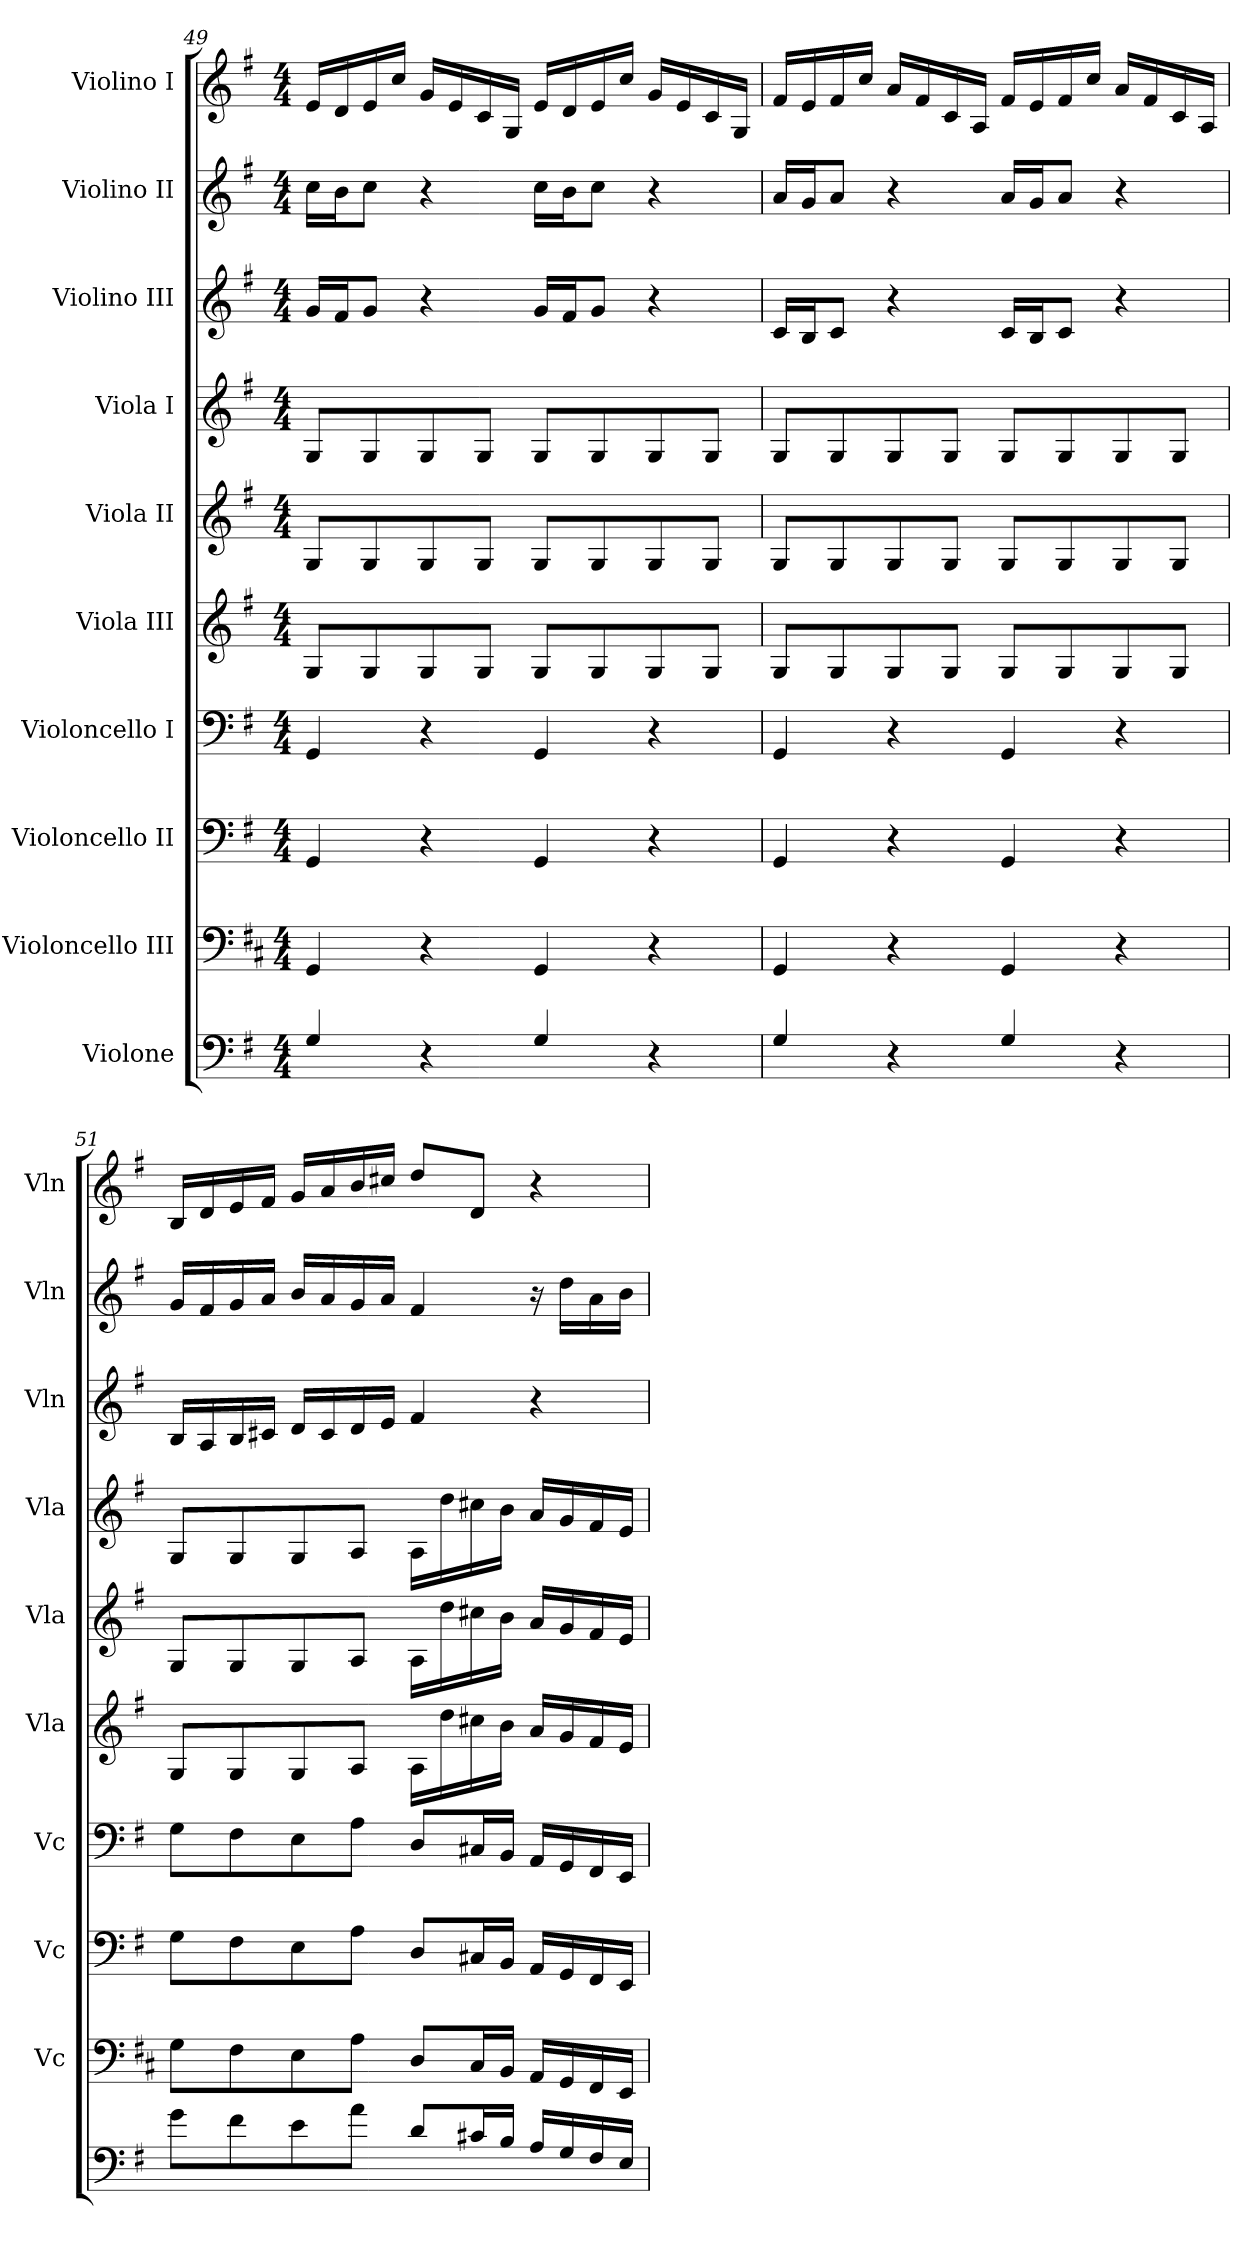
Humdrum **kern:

**kern	**kern	**kern	**kern	**kern	**kern	**kern	**kern	**kern	**kern
*part10	*part9	*part8	*part7	*part6	*part5	*part4	*part3	*part2	*part1
*staff10	*staff9	*staff8	*staff7	*staff6	*staff5	*staff4	*staff3	*staff2	*staff1
*I"Violone	*I"Violoncello III	*I"Violoncello  II	*I"Violoncello   I	*I"Viola       III	*I"Viola        II	*I"Viola         I	*I"Violino     III	*I"Violino      II	*I"Violino       I
*	*I'Vc	*I'Vc	*I'Vc	*I'Vla	*I'Vla	*I'Vla	*I'Vln	*I'Vln	*I'Vln
*clefF4	*clefF4	*clefF4	*clefF4	*clefG2	*clefG2	*clefG2	*clefG2	*clefG2	*clefG2
*ITrd7c12	*	*	*	*	*	*	*	*	*
*k[f#]	*k[f#c#]	*k[f#]	*k[f#]	*k[f#]	*k[f#]	*k[f#]	*k[f#]	*k[f#]	*k[f#]
*G:	*D:	*G:	*G:	*G:	*G:	*G:	*G:	*G:	*G:
*M4/4	*M4/4	*M4/4	*M4/4	*M4/4	*M4/4	*M4/4	*M4/4	*M4/4	*M4/4
=49	=49	=49	=49	=49	=49	=49	=49	=49	=49
4GG/	4GG/	4GG/	4GG/	8G/L	8G/L	8G/L	16g/LL	16cc\LL	16e/LL
.	.	.	.	.	.	.	16f#/J	16b\J	16d/
.	.	.	.	8G/	8G/	8G/	8g/J	8cc\J	16e/
.	.	.	.	.	.	.	.	.	16cc/JJ
4r	4r	4r	4r	8G/	8G/	8G/	4r	4r	16g/LL
.	.	.	.	.	.	.	.	.	16e/
.	.	.	.	8G/J	8G/J	8G/J	.	.	16c/
.	.	.	.	.	.	.	.	.	16G/JJ
4GG/	4GG/	4GG/	4GG/	8G/L	8G/L	8G/L	16g/LL	16cc\LL	16e/LL
.	.	.	.	.	.	.	16f#/J	16b\J	16d/
.	.	.	.	8G/	8G/	8G/	8g/J	8cc\J	16e/
.	.	.	.	.	.	.	.	.	16cc/JJ
4r	4r	4r	4r	8G/	8G/	8G/	4r	4r	16g/LL
.	.	.	.	.	.	.	.	.	16e/
.	.	.	.	8G/J	8G/J	8G/J	.	.	16c/
.	.	.	.	.	.	.	.	.	16G/JJ
!!LO:PB:g=z
=50	=50	=50	=50	=50	=50	=50	=50	=50	=50
4GG/	4GG/	4GG/	4GG/	8G/L	8G/L	8G/L	16c/LL	16a/LL	16f#/LL
.	.	.	.	.	.	.	16B/J	16g/J	16e/
.	.	.	.	8G/	8G/	8G/	8c/J	8a/J	16f#/
.	.	.	.	.	.	.	.	.	16cc/JJ
4r	4r	4r	4r	8G/	8G/	8G/	4r	4r	16a/LL
.	.	.	.	.	.	.	.	.	16f#/
.	.	.	.	8G/J	8G/J	8G/J	.	.	16c/
.	.	.	.	.	.	.	.	.	16A/JJ
4GG/	4GG/	4GG/	4GG/	8G/L	8G/L	8G/L	16c/LL	16a/LL	16f#/LL
.	.	.	.	.	.	.	16B/J	16g/J	16e/
.	.	.	.	8G/	8G/	8G/	8c/J	8a/J	16f#/
.	.	.	.	.	.	.	.	.	16cc/JJ
4r	4r	4r	4r	8G/	8G/	8G/	4r	4r	16a/LL
.	.	.	.	.	.	.	.	.	16f#/
.	.	.	.	8G/J	8G/J	8G/J	.	.	16c/
.	.	.	.	.	.	.	.	.	16A/JJ
=51	=51	=51	=51	=51	=51	=51	=51	=51	=51
8G\L	8G\L	8G\L	8G\L	8G/L	8G/L	8G/L	16B/LL	16g/LL	16B/LL
.	.	.	.	.	.	.	16A/	16f#/	16d/
8F#\	8F#\	8F#\	8F#\	8G/	8G/	8G/	16B/	16g/	16e/
.	.	.	.	.	.	.	16c#X/JJ	16a/JJ	16f#/JJ
8E\	8E\	8E\	8E\	8G/	8G/	8G/	16d/LL	16b/LL	16g/LL
.	.	.	.	.	.	.	16c#/	16a/	16a/
8A\J	8A\J	8A\J	8A\J	8A/J	8A/J	8A/J	16d/	16g/	16b/
.	.	.	.	.	.	.	16e/JJ	16a/JJ	16cc#X/JJ
8D/L	8D/L	8D/L	8D/L	16A\LL	16A\LL	16A\LL	4f#/	4f#/	8dd/L
.	.	.	.	16dd\	16dd\	16dd\	.	.	.
16C#X/L	16C#/L	16C#X/L	16C#X/L	16cc#X\	16cc#X\	16cc#X\	.	.	8d/J
16BB/JJ	16BB/JJ	16BB/JJ	16BB/JJ	16b\JJ	16b\JJ	16b\JJ	.	.	.
16AA/LL	16AA/LL	16AA/LL	16AA/LL	16a/LL	16a/LL	16a/LL	4r	16r	4r
16GG/	16GG/	16GG/	16GG/	16g/	16g/	16g/	.	16dd\LL	.
16FF#/	16FF#/	16FF#/	16FF#/	16f#/	16f#/	16f#/	.	16a\	.
16EE/JJ	16EE/JJ	16EE/JJ	16EE/JJ	16e/JJ	16e/JJ	16e/JJ	.	16b\JJ	.
=	=	=	=	=	=	=	=	=	=
*-	*-	*-	*-	*-	*-	*-	*-	*-	*-
